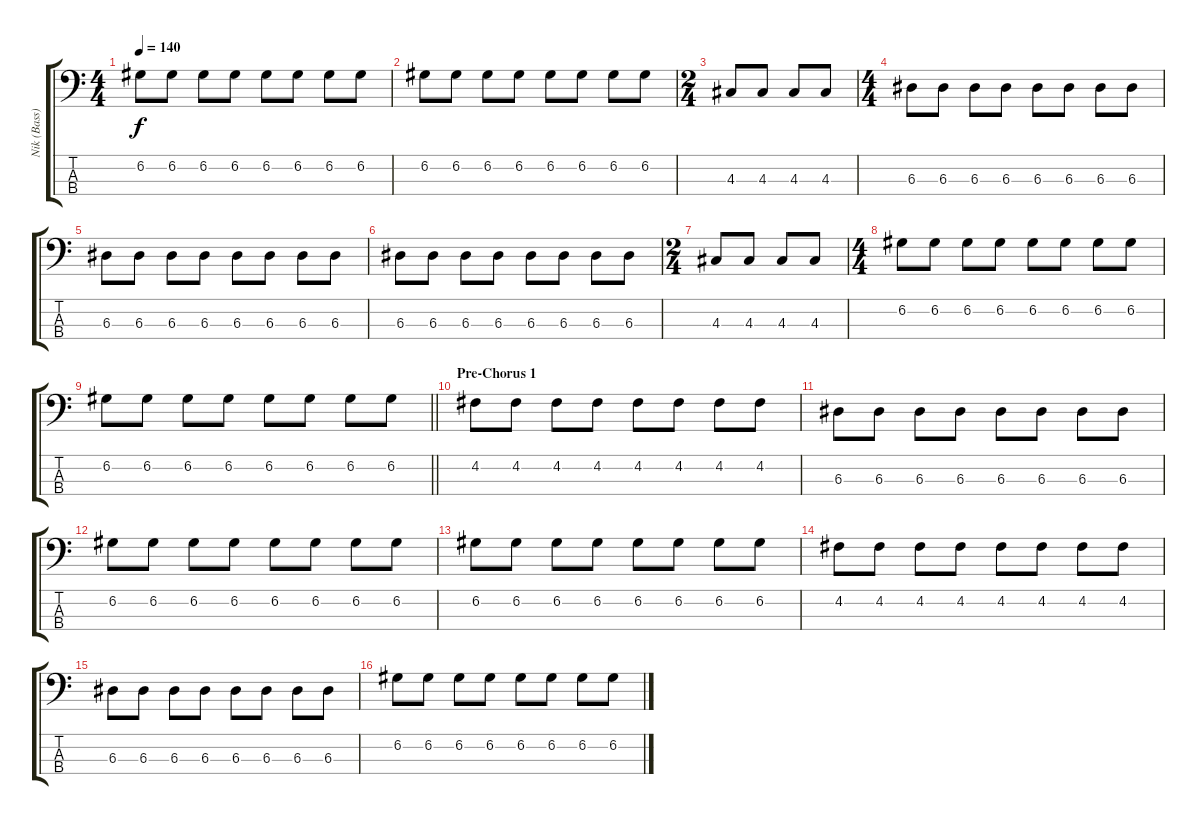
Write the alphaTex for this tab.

\track ("Nik (Bass)" "Nik (Bass)") {instrument electricbasspick}
\staff {score tabs}
\tuning (G2 D2 A1 E1) {hide}
\ts (4 4)
\tempo 140
\clef f4
\ks c
6.2.8{dy f} 6.2.8 6.2.8 6.2.8 6.2.8 6.2.8 6.2.8 6.2.8 |
6.2.8 6.2.8 6.2.8 6.2.8 6.2.8 6.2.8 6.2.8 6.2.8 |
\ts (2 4)
4.3.8 4.3.8 4.3.8 4.3.8 |
\ts (4 4)
6.3.8 6.3.8 6.3.8 6.3.8 6.3.8 6.3.8 6.3.8 6.3.8 |
6.3.8 6.3.8 6.3.8 6.3.8 6.3.8 6.3.8 6.3.8 6.3.8 |
6.3.8 6.3.8 6.3.8 6.3.8 6.3.8 6.3.8 6.3.8 6.3.8 |
\ts (2 4)
4.3.8 4.3.8 4.3.8 4.3.8 |
\ts (4 4)
6.2.8 6.2.8 6.2.8 6.2.8 6.2.8 6.2.8 6.2.8 6.2.8 |
\barLineRight lightlight
6.2.8 6.2.8 6.2.8 6.2.8 6.2.8 6.2.8 6.2.8 6.2.8 |
\section ("" "Pre-Chorus 1")
4.2.8 4.2.8 4.2.8 4.2.8 4.2.8 4.2.8 4.2.8 4.2.8 |
6.3.8 6.3.8 6.3.8 6.3.8 6.3.8 6.3.8 6.3.8 6.3.8 |
6.2.8 6.2.8 6.2.8 6.2.8 6.2.8 6.2.8 6.2.8 6.2.8 |
6.2.8 6.2.8 6.2.8 6.2.8 6.2.8 6.2.8 6.2.8 6.2.8 |
4.2.8 4.2.8 4.2.8 4.2.8 4.2.8 4.2.8 4.2.8 4.2.8 |
6.3.8 6.3.8 6.3.8 6.3.8 6.3.8 6.3.8 6.3.8 6.3.8 |
6.2.8 6.2.8 6.2.8 6.2.8 6.2.8 6.2.8 6.2.8 6.2.8
